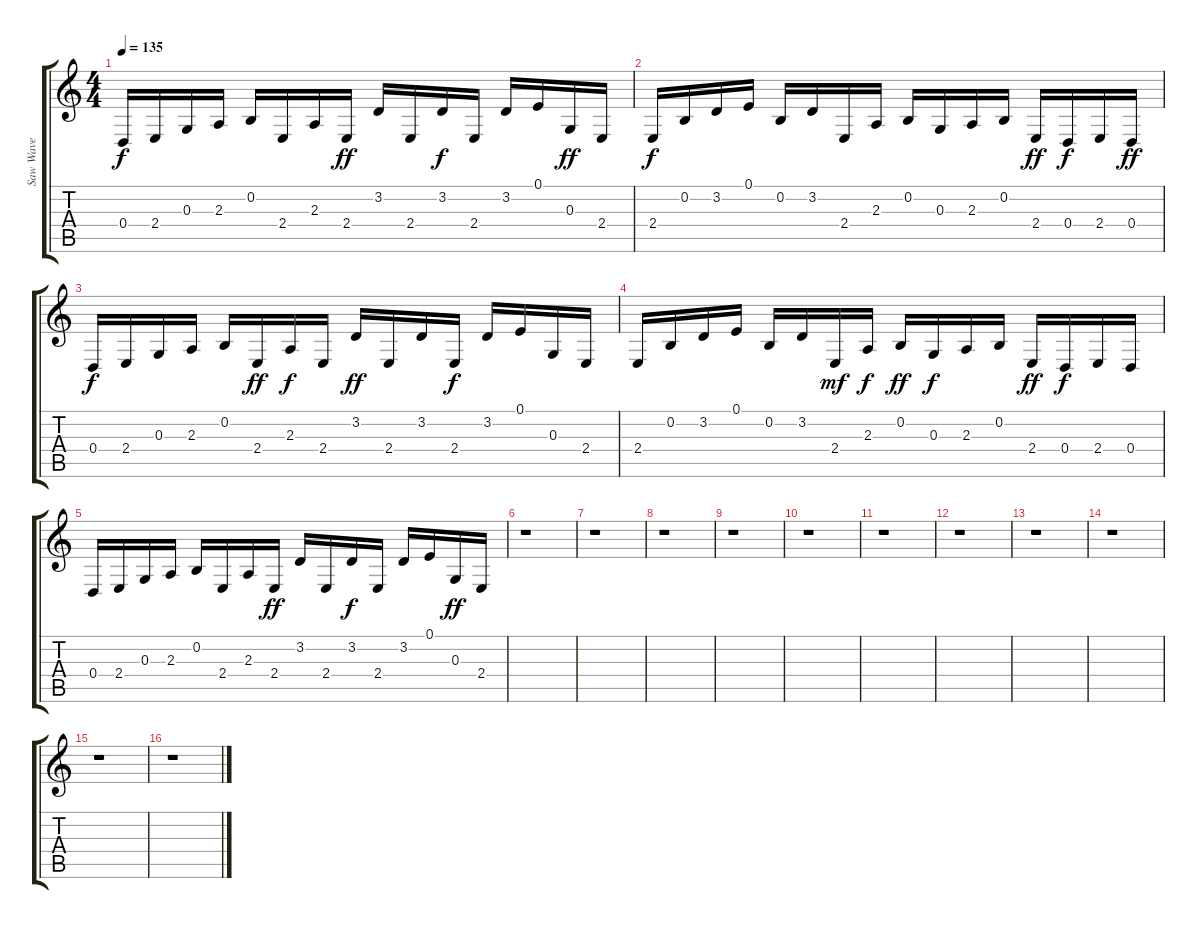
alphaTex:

\track ("Saw Wave                            " "Saw Wave  ") {instrument lead2sawtooth}
\staff {score tabs}
\tuning (E4 B3 G3 D3 A2 E2) {hide}
\ts (4 4)
\tempo 135
\clef g2
\ks c
0.4.16{dy f} 2.4.16 0.3.16 2.3.16 0.2.16 2.4.16 2.3.16 2.4.16{dy ff} 3.2.16 2.4.16 3.2.16{dy f} 2.4.16 3.2.16 0.1.16 0.3.16{dy ff} 2.4.16 |
2.4.16{dy f} 0.2.16 3.2.16 0.1.16 0.2.16 3.2.16 2.4.16 2.3.16 0.2.16 0.3.16 2.3.16 0.2.16 2.4.16{dy ff} 0.4.16{dy f} 2.4.16 0.4.16{dy ff} |
0.4.16{dy f} 2.4.16 0.3.16 2.3.16 0.2.16 2.4.16{dy ff} 2.3.16{dy f} 2.4.16 3.2.16{dy ff} 2.4.16 3.2.16 2.4.16{dy f} 3.2.16 0.1.16 0.3.16 2.4.16 |
2.4.16 0.2.16 3.2.16 0.1.16 0.2.16 3.2.16 2.4.16{dy mf} 2.3.16{dy f} 0.2.16{dy ff} 0.3.16{dy f} 2.3.16 0.2.16 2.4.16{dy ff} 0.4.16{dy f} 2.4.16 0.4.16 |
0.4.16 2.4.16 0.3.16 2.3.16 0.2.16 2.4.16 2.3.16 2.4.16{dy ff} 3.2.16 2.4.16 3.2.16{dy f} 2.4.16 3.2.16 0.1.16 0.3.16{dy ff} 2.4.16 |
r.1 |
r.1 |
r.1 |
r.1 |
r.1 |
r.1 |
r.1 |
r.1 |
r.1 |
r.1 |
r.1
